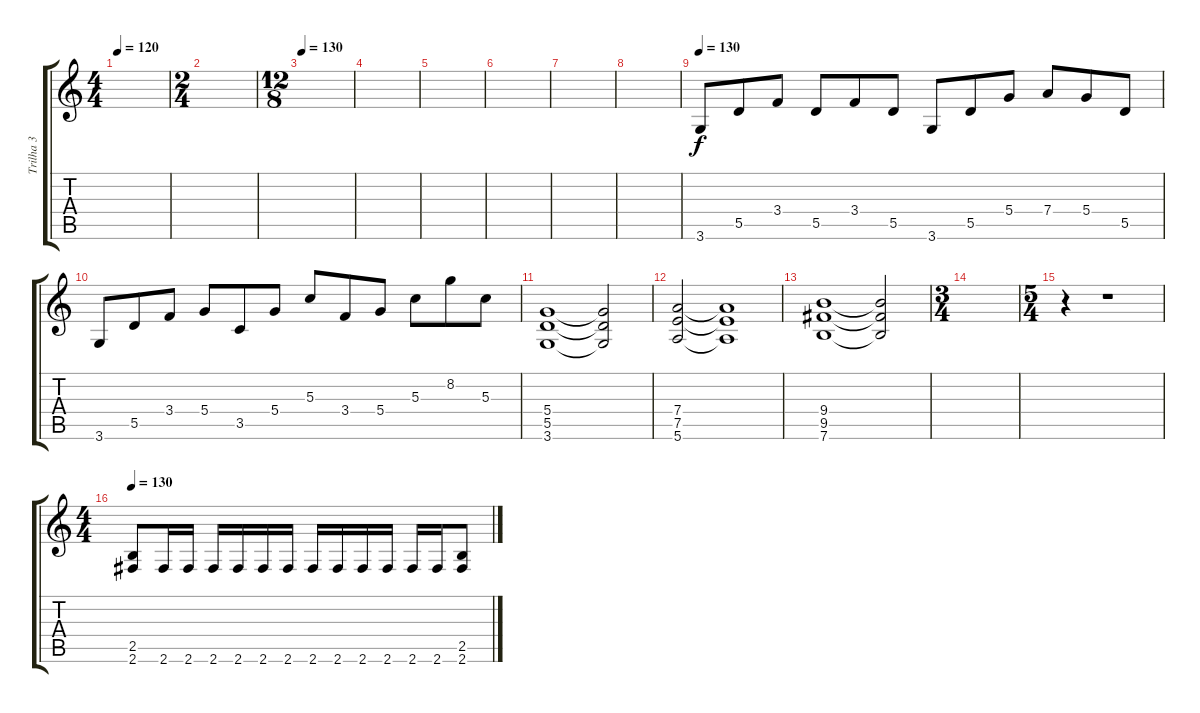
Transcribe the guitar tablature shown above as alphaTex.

\track ("Trilha 3" "Trilha 3") {instrument distortionguitar}
\staff {score tabs}
\tuning (E4 B3 G3 D3 A2 E2) {hide}
\ts (4 4)
\tempo 120
\clef g2
\ks c
|
\ts (2 4)
|
\ts (12 8)
\tempo 130
|
|
|
|
|
|
\tempo 130
3.6.8 5.5.8 3.4.8 5.5.8 3.4.8 5.5.8 3.6.8 5.5.8 5.4.8 7.4.8 5.4.8 5.5.8 |
3.6.8 5.5.8 3.4.8 5.4.8 3.5.8 5.4.8 5.3.8 3.4.8 5.4.8 5.3.8 8.2.8 5.3.8 |
(5.4 5.5 3.6).1 (5.4{t} 5.5{t} 3.6{t}).2 |
(7.4 7.5 5.6).2 (7.4{t} 7.5{t} 5.6{t}).1 |
(9.4 9.5 7.6).1 (9.4{t} 9.5{t} 7.6{t}).2 |
\ts (3 4)
|
\ts (5 4)
r.4 r.1 |
\ts (4 4)
\tempo 130
(2.5 2.6).8 2.6.16 2.6.16 2.6.16 2.6.16 2.6.16 2.6.16 2.6.16 2.6.16 2.6.16 2.6.16 2.6.16 2.6.16 (2.5 2.6).8
